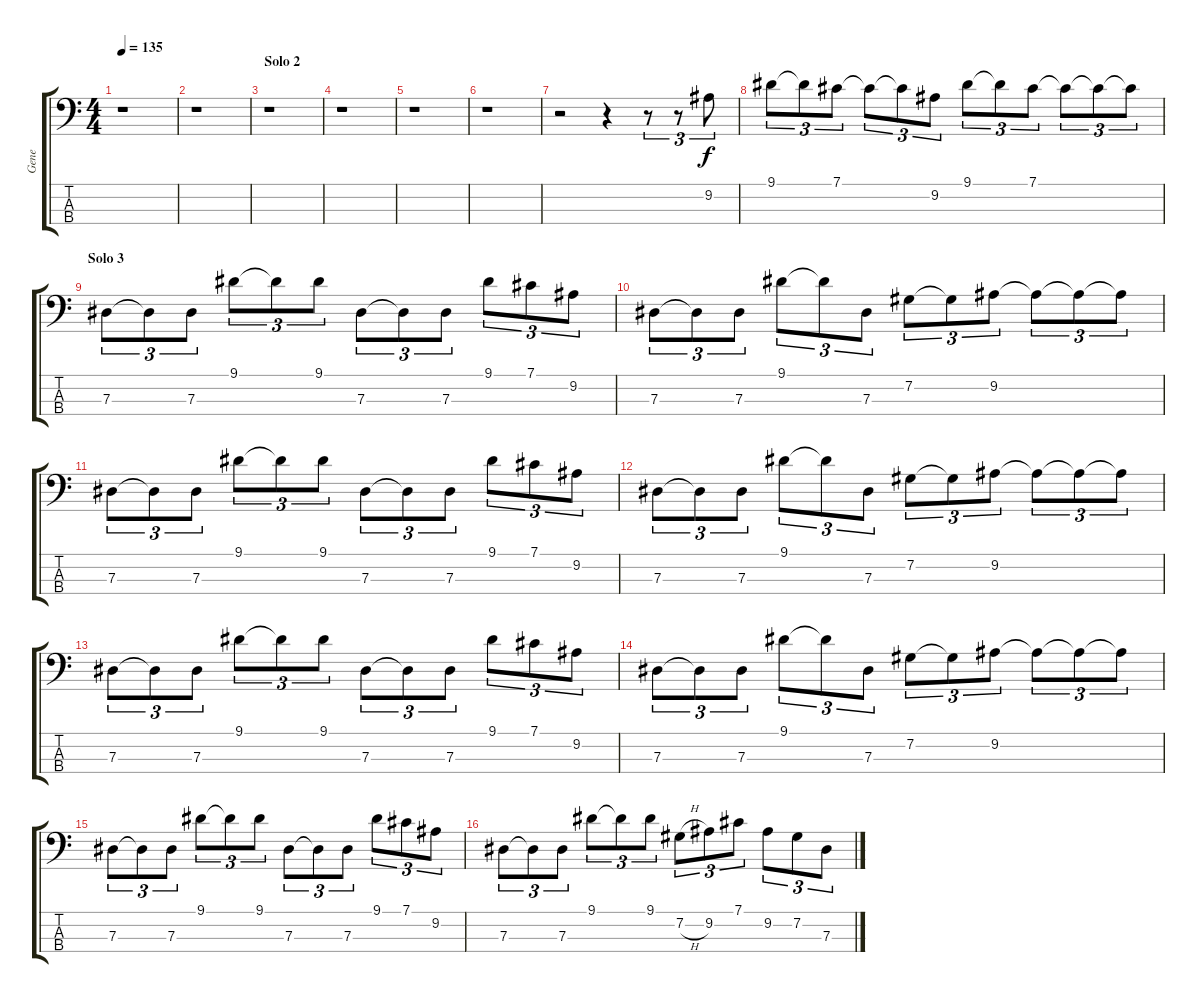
\track ("Gene" "Gene") {instrument electricbasspick}
\staff {score tabs}
\tuning (Gb2 Db2 Ab1 Eb1) {hide}
\ts (4 4)
\tempo 135
\clef f4
\ks c
r.1{dy f} |
r.1 |
\section ("" "Solo 2")
r.1 |
r.1 |
r.1 |
r.1 |
r.2 r.4 r.8{tu (3 2)} r.8{tu (3 2)} 9.2.8{tu (3 2)} |
9.1.8{tu (3 2)} 9.1{t}.8{tu (3 2)} 7.1.8{tu (3 2)} 7.1{t}.8{tu (3 2)} 7.1{t}.8{tu (3 2)} 9.2.8{tu (3 2)} 9.1.8{tu (3 2)} 9.1{t}.8{tu (3 2)} 7.1.8{tu (3 2)} 7.1{t}.8{tu (3 2)} 7.1{t}.8{tu (3 2)} 7.1{t}.8{tu (3 2)} |
\section ("" "Solo 3")
7.3.8{tu (3 2)} 7.3{t}.8{tu (3 2)} 7.3.8{tu (3 2)} 9.1.8{tu (3 2)} 9.1{t}.8{tu (3 2)} 9.1.8{tu (3 2)} 7.3.8{tu (3 2)} 7.3{t}.8{tu (3 2)} 7.3.8{tu (3 2)} 9.1.8{tu (3 2)} 7.1.8{tu (3 2)} 9.2.8{tu (3 2)} |
7.3.8{tu (3 2)} 7.3{t}.8{tu (3 2)} 7.3.8{tu (3 2)} 9.1.8{tu (3 2)} 9.1{t}.8{tu (3 2)} 7.3.8{tu (3 2)} 7.2.8{tu (3 2)} 7.2{t}.8{tu (3 2)} 9.2.8{tu (3 2)} 9.2{t}.8{tu (3 2)} 9.2{t}.8{tu (3 2)} 9.2{t}.8{tu (3 2)} |
7.3.8{tu (3 2)} 7.3{t}.8{tu (3 2)} 7.3.8{tu (3 2)} 9.1.8{tu (3 2)} 9.1{t}.8{tu (3 2)} 9.1.8{tu (3 2)} 7.3.8{tu (3 2)} 7.3{t}.8{tu (3 2)} 7.3.8{tu (3 2)} 9.1.8{tu (3 2)} 7.1.8{tu (3 2)} 9.2.8{tu (3 2)} |
7.3.8{tu (3 2)} 7.3{t}.8{tu (3 2)} 7.3.8{tu (3 2)} 9.1.8{tu (3 2)} 9.1{t}.8{tu (3 2)} 7.3.8{tu (3 2)} 7.2.8{tu (3 2)} 7.2{t}.8{tu (3 2)} 9.2.8{tu (3 2)} 9.2{t}.8{tu (3 2)} 9.2{t}.8{tu (3 2)} 9.2{t}.8{tu (3 2)} |
7.3.8{tu (3 2)} 7.3{t}.8{tu (3 2)} 7.3.8{tu (3 2)} 9.1.8{tu (3 2)} 9.1{t}.8{tu (3 2)} 9.1.8{tu (3 2)} 7.3.8{tu (3 2)} 7.3{t}.8{tu (3 2)} 7.3.8{tu (3 2)} 9.1.8{tu (3 2)} 7.1.8{tu (3 2)} 9.2.8{tu (3 2)} |
7.3.8{tu (3 2)} 7.3{t}.8{tu (3 2)} 7.3.8{tu (3 2)} 9.1.8{tu (3 2)} 9.1{t}.8{tu (3 2)} 7.3.8{tu (3 2)} 7.2.8{tu (3 2)} 7.2{t}.8{tu (3 2)} 9.2.8{tu (3 2)} 9.2{t}.8{tu (3 2)} 9.2{t}.8{tu (3 2)} 9.2{t}.8{tu (3 2)} |
7.3.8{tu (3 2)} 7.3{t}.8{tu (3 2)} 7.3.8{tu (3 2)} 9.1.8{tu (3 2)} 9.1{t}.8{tu (3 2)} 9.1.8{tu (3 2)} 7.3.8{tu (3 2)} 7.3{t}.8{tu (3 2)} 7.3.8{tu (3 2)} 9.1.8{tu (3 2)} 7.1.8{tu (3 2)} 9.2.8{tu (3 2)} |
7.3.8{tu (3 2)} 7.3{t}.8{tu (3 2)} 7.3.8{tu (3 2)} 9.1.8{tu (3 2)} 9.1{t}.8{tu (3 2)} 9.1.8{tu (3 2)} 7.2{h}.8{tu (3 2)} 9.2.8{tu (3 2)} 7.1.8{tu (3 2)} 9.2.8{tu (3 2)} 7.2.8{tu (3 2)} 7.3.8{tu (3 2)}
